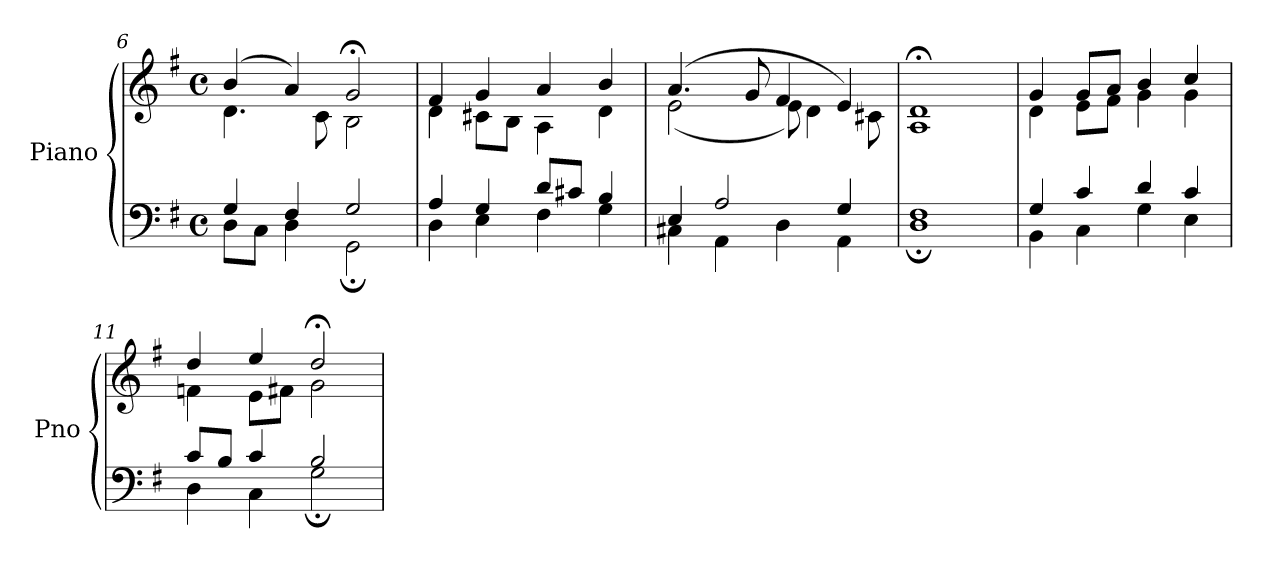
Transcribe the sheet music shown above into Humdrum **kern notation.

**kern	**kern
*part1	*part1
*staff2	*staff1
*I"Piano	*
*I'Pno	*
*clefF4	*clefG2
*k[f#]	*k[f#]
*M4/4	*M4/4
*met(c)	*met(c)
=6	=6
*^	*^
4G/	8D\L	(>4b/	4.d\
.	8C\J	.	.
4F#/	4D\	4a/)	.
.	.	.	8c\
2G/	2GG;\	2g;</	2B\
=7	=7	=7	=7
4A/	4D\	4f#/	4d\
4G/	4E\	4g/	8c#X\L
.	.	.	8B\J
8d/L	4F#\	4a/	4A\
8c#X/J	.	.	.
4B/	4G\	4b/	4d\
=8	=8	=8	=8
4E/	4C#X\	(>4.a/	(<2e\
2A/	4AA\	.	.
.	.	8g/	.
.	4D\	4f#/	8e\)
.	.	.	4d\
4G/	4AA\	4e/)	.
.	.	.	8c#X\
=9	=9	=9	=9
1F#	1D;	1d;<	1A
=10	=10	=10	=10
4G/	4BB\	4g/	4d\
4c/	4C\	8g/L	8e\L
.	.	8a/J	8f#\J
4d/	4G\	4b/	4g\
4c/	4E\	4cc/	4g\
=11	=11	=11	=11
8c/L	4D\	4dd/	4fn\
8B/J	.	.	.
4c/	4C\	4ee/	8e\L
.	.	.	8f#X\J
2B/	2G;\	2dd;</	2g\
*v	*v	*	*
*	*v	*v
=	=
*-	*-
